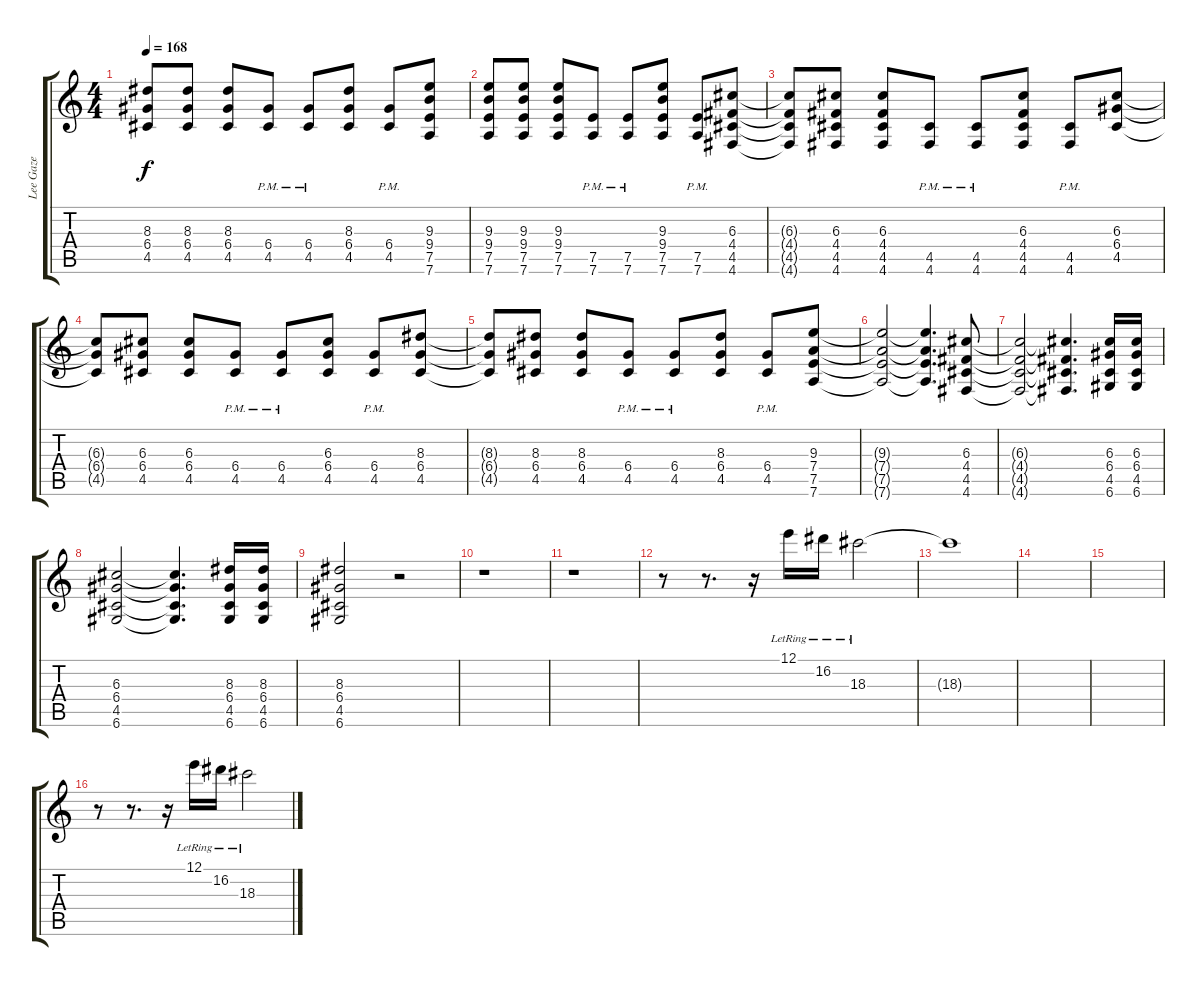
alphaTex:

\track ("Lee Gaze" "Lee Gaze") {instrument distortionguitar}
\staff {score tabs}
\tuning (E4 B3 G3 D3 A2 D2) {hide}
\ts (4 4)
\tempo 168
\clef g2
\ks c
(8.3{t} 6.4{t} 4.5{t}).8{dy f} (8.3 6.4 4.5).8 (8.3 6.4 4.5).8 (6.4{pm} 4.5{pm}).8 (6.4{pm} 4.5{pm}).8 (8.3 6.4 4.5).8 (6.4{pm} 4.5{pm}).8 (9.3 9.4 7.5 7.6).8 |
(9.3 9.4 7.5 7.6).8 (9.3 9.4 7.5 7.6).8 (9.3 9.4 7.5 7.6).8 (7.5{pm} 7.6{pm}).8 (7.5{pm} 7.6{pm}).8 (9.3 9.4 7.5 7.6).8 (7.5{pm} 7.6{pm}).8 (6.3 4.4 4.5 4.6).8 |
(6.3{t} 4.4{t} 4.5{t} 4.6{t}).8 (6.3 4.4 4.5 4.6).8 (6.3 4.4 4.5 4.6).8 (4.5{pm} 4.6{pm}).8 (4.5{pm} 4.6{pm}).8 (6.3 4.4 4.5 4.6).8 (4.5{pm} 4.6{pm}).8 (6.3 6.4 4.5).8 |
(6.3{t} 6.4{t} 4.5{t}).8 (6.3 6.4 4.5).8 (6.3 6.4 4.5).8 (6.4{pm} 4.5{pm}).8 (6.4{pm} 4.5{pm}).8 (6.3 6.4 4.5).8 (6.4{pm} 4.5{pm}).8 (8.3 6.4 4.5).8 |
(8.3{t} 6.4{t} 4.5{t}).8 (8.3 6.4 4.5).8 (8.3 6.4 4.5).8 (6.4{pm} 4.5{pm}).8 (6.4{pm} 4.5{pm}).8 (8.3 6.4 4.5).8 (6.4{pm} 4.5{pm}).8 (9.3 7.4 7.5 7.6).8 |
(9.3{t} 7.4{t} 7.5{t} 7.6{t}).2 (9.3{t} 7.4{t} 7.5{t} 7.6{t}).4{d} (6.3 4.4 4.5 4.6).8 |
(6.3{t} 4.4{t} 4.5{t} 4.6{t}).2 (6.3{t} 4.4{t} 4.5{t} 4.6{t}).4{d} (6.3 6.4 4.5 6.6).16 (6.3 6.4 4.5 6.6).16 |
(6.3 6.4 4.5 6.6).2 (6.3{t} 6.4{t} 4.5{t} 6.6{t}).4{d} (8.3 6.4 4.5 6.6).16 (8.3 6.4 4.5 6.6).16 |
(8.3 6.4 4.5 6.6).2 r.2 |
r.1 |
r.1 |
r.8 r.8{d} r.16 12.1{lr}.16 16.2{lr}.16 18.3{lr}.2 |
18.3{t}.1 |
|
|
r.8 r.8{d} r.16 12.1{lr}.16 16.2{lr}.16 18.3{lr}.2
